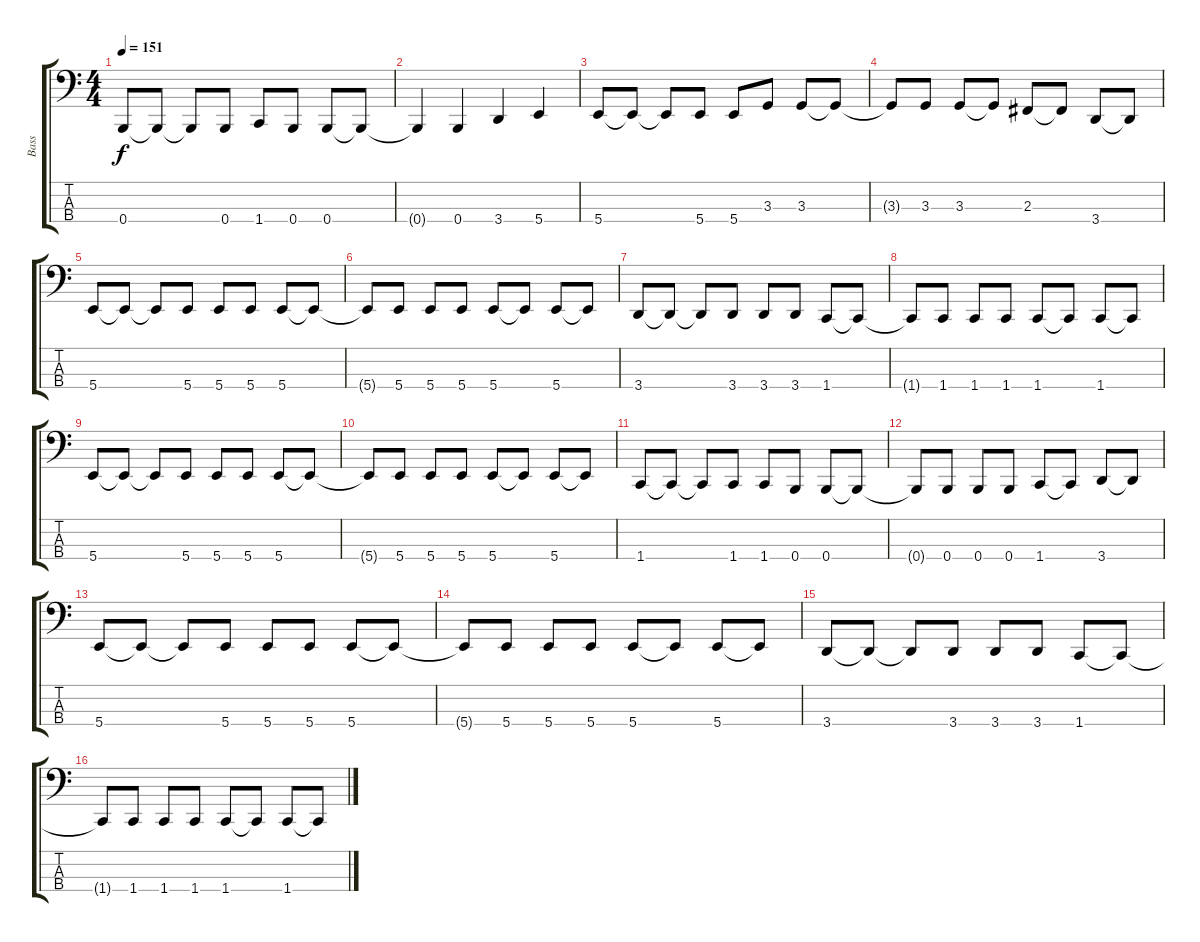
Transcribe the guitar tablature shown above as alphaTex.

\track ("Bass" "Bass") {instrument electricbasspick}
\staff {score tabs}
\tuning (D2 A1 E1 B0) {hide}
\ts (4 4)
\tempo 151
\clef f4
\ks c
0.4.8{dy f} 0.4{t}.8 0.4{t}.8 0.4.8 1.4.8 0.4.8 0.4.8 0.4{t}.8 |
0.4{t}.4 0.4.4 3.4.4 5.4.4 |
5.4.8 5.4{t}.8 5.4{t}.8 5.4.8 5.4.8 3.3.8 3.3.8 3.3{t}.8 |
3.3{t}.8 3.3.8 3.3.8 3.3{t}.8 2.3.8 2.3{t}.8 3.4.8 3.4{t}.8 |
5.4.8 5.4{t}.8 5.4{t}.8 5.4.8 5.4.8 5.4.8 5.4.8 5.4{t}.8 |
5.4{t}.8 5.4.8 5.4.8 5.4.8 5.4.8 5.4{t}.8 5.4.8 5.4{t}.8 |
3.4.8 3.4{t}.8 3.4{t}.8 3.4.8 3.4.8 3.4.8 1.4.8 1.4{t}.8 |
1.4{t}.8 1.4.8 1.4.8 1.4.8 1.4.8 1.4{t}.8 1.4.8 1.4{t}.8 |
5.4.8 5.4{t}.8 5.4{t}.8 5.4.8 5.4.8 5.4.8 5.4.8 5.4{t}.8 |
5.4{t}.8 5.4.8 5.4.8 5.4.8 5.4.8 5.4{t}.8 5.4.8 5.4{t}.8 |
1.4.8 1.4{t}.8 1.4{t}.8 1.4.8 1.4.8 0.4.8 0.4.8 0.4{t}.8 |
0.4{t}.8 0.4.8 0.4.8 0.4.8 1.4.8 1.4{t}.8 3.4.8 3.4{t}.8 |
5.4.8 5.4{t}.8 5.4{t}.8 5.4.8 5.4.8 5.4.8 5.4.8 5.4{t}.8 |
5.4{t}.8 5.4.8 5.4.8 5.4.8 5.4.8 5.4{t}.8 5.4.8 5.4{t}.8 |
3.4.8 3.4{t}.8 3.4{t}.8 3.4.8 3.4.8 3.4.8 1.4.8 1.4{t}.8 |
1.4{t}.8 1.4.8 1.4.8 1.4.8 1.4.8 1.4{t}.8 1.4.8 1.4{t}.8
